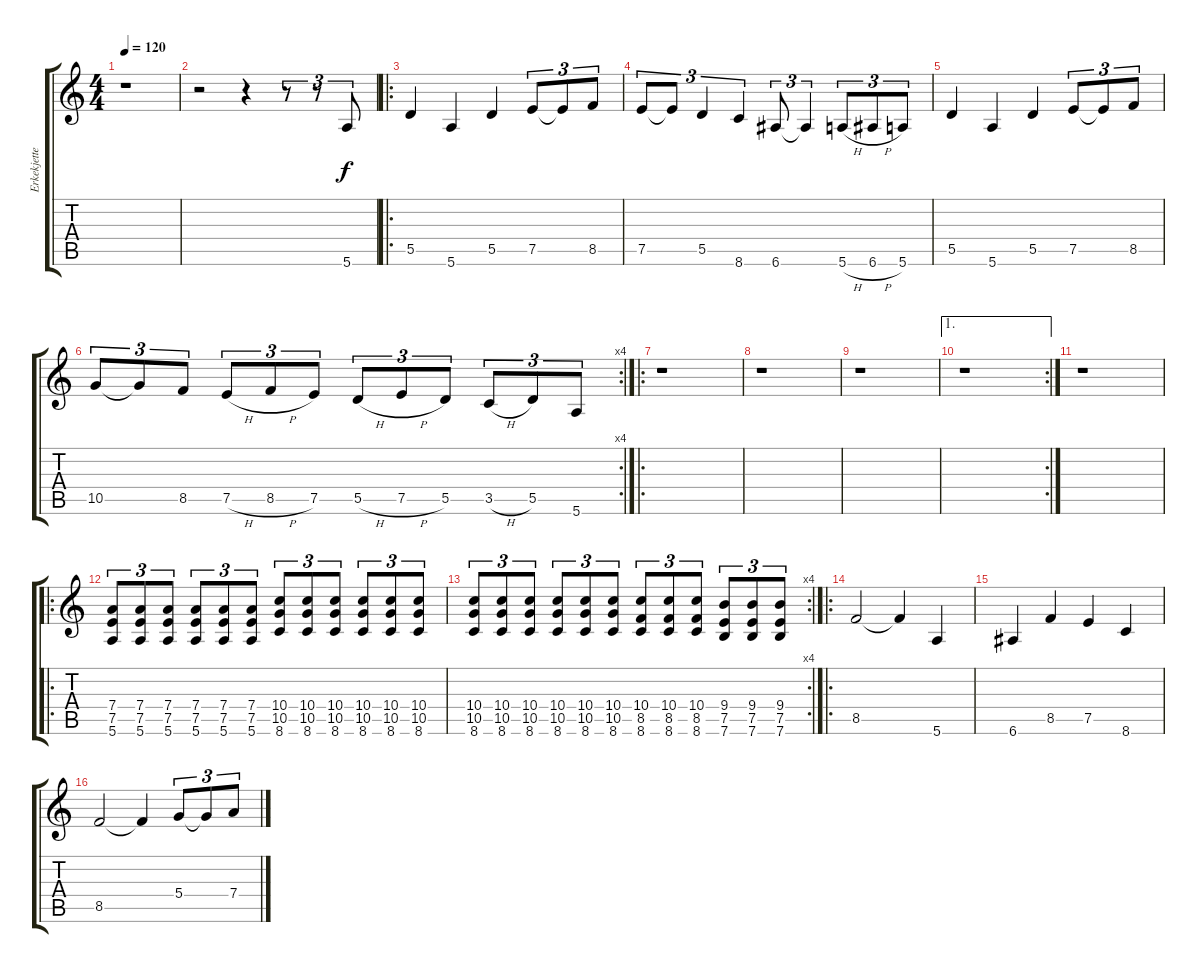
\track ("Erkekjetter Silenoz" "Erkekjette") {instrument overdrivenguitar}
\staff {score tabs}
\tuning (E4 B3 G3 D3 A2 E2) {hide}
\ts (4 4)
\tempo 120
\clef g2
\ks c
r.1{dy f instrument overdrivenguitar} |
r.2 r.4 r.8{tu (3 2)} r.8{tu (3 2)} 5.6.8{tu (3 2)} |
\ro
5.5.4 5.6.4 5.5.4 7.5.8{tu (3 2)} 7.5{t}.8{tu (3 2)} 8.5.8{tu (3 2)} |
7.5.8{tu (3 2)} 7.5{t}.8{tu (3 2)} 5.5.4{tu (3 2)} 8.6.4{tu (3 2)} 6.6.8{tu (3 2)} 6.6{t}.4{tu (3 2)} 5.6{h}.8{tu (3 2)} 6.6{h}.8{tu (3 2)} 5.6.8{tu (3 2)} |
5.5.4 5.6.4 5.5.4 7.5.8{tu (3 2)} 7.5{t}.8{tu (3 2)} 8.5.8{tu (3 2)} |
\rc 4
10.5.8{tu (3 2)} 10.5{t}.8{tu (3 2)} 8.5.8{tu (3 2)} 7.5{h}.8{tu (3 2)} 8.5{h}.8{tu (3 2)} 7.5.8{tu (3 2)} 5.5{h}.8{tu (3 2)} 7.5{h}.8{tu (3 2)} 5.5.8{tu (3 2)} 3.5{h}.8{tu (3 2)} 5.5.8{tu (3 2)} 5.6.8{tu (3 2)} |
\ro
r.1 |
r.1 |
r.1 |
\ae 1
\rc 2
r.1 |
r.1 |
\ro
(7.4 7.5 5.6).8{tu (3 2)} (7.4 7.5 5.6).8{tu (3 2)} (7.4 7.5 5.6).8{tu (3 2)} (7.4 7.5 5.6).8{tu (3 2)} (7.4 7.5 5.6).8{tu (3 2)} (7.4 7.5 5.6).8{tu (3 2)} (10.4 10.5 8.6).8{tu (3 2)} (10.4 10.5 8.6).8{tu (3 2)} (10.4 10.5 8.6).8{tu (3 2)} (10.4 10.5 8.6).8{tu (3 2)} (10.4 10.5 8.6).8{tu (3 2)} (10.4 10.5 8.6).8{tu (3 2)} |
\rc 4
(10.4 10.5 8.6).8{tu (3 2)} (10.4 10.5 8.6).8{tu (3 2)} (10.4 10.5 8.6).8{tu (3 2)} (10.4 10.5 8.6).8{tu (3 2)} (10.4 10.5 8.6).8{tu (3 2)} (10.4 10.5 8.6).8{tu (3 2)} (10.4 8.5 8.6).8{tu (3 2)} (10.4 8.5 8.6).8{tu (3 2)} (10.4 8.5 8.6).8{tu (3 2)} (9.4 7.5 7.6).8{tu (3 2)} (9.4 7.5 7.6).8{tu (3 2)} (9.4 7.5 7.6).8{tu (3 2)} |
\ro
8.5.2 8.5{t}.4 5.6.4 |
6.6.4 8.5.4 7.5.4 8.6.4 |
8.5.2 8.5{t}.4 5.4.8{tu (3 2)} 5.4{t}.8{tu (3 2)} 7.4.8{tu (3 2)}
